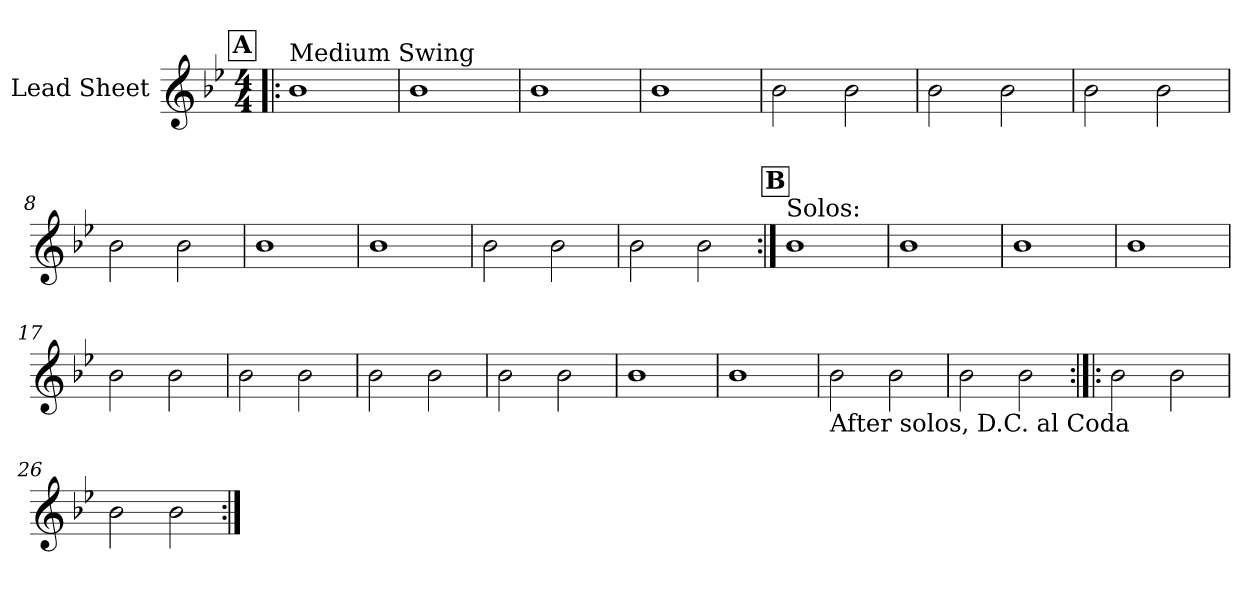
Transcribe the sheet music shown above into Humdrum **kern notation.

**kern
*part1
*staff1
*I"Lead Sheet
*clefG2
*k[b-e-]
*B-:
*M4/4
!!LO:REH:place=s1:a:fs=14:t=A
=1!|:
!LO:TX:a:t=Medium Swing
1b-
=2
1b-
=3
1b-
=4
1b-
!!LO:LB:g=z
=5
2b-\
2b-\
=6
2b-\
2b-\
=7
2b-\
2b-\
=8
2b-\
2b-\
!!LO:LB:g=z
=9
1b-
=10
1b-
=11
2b-\
2b-\
=12
2b-\
2b-\
!!LO:LB:g=z
!!LO:REH:place=s1:a:fs=14:t=B
=13:|!
!LO:TX:a:t=Solos&colon;
1b-
=14
1b-
=15
1b-
=16
1b-
!!LO:LB:g=z
=17
2b-\
2b-\
=18
2b-\
2b-\
=19
2b-\
2b-\
=20
2b-\
2b-\
!!LO:LB:g=z
=21
1b-
=22
1b-
=23
!LO:TX:b:t=After solos, D.C. al Coda
2b-\
2b-\
=24
2b-\
2b-\
=25:|!|:
2b-\
2b-\
=26
2b-\
2b-\
=:|!
*-
